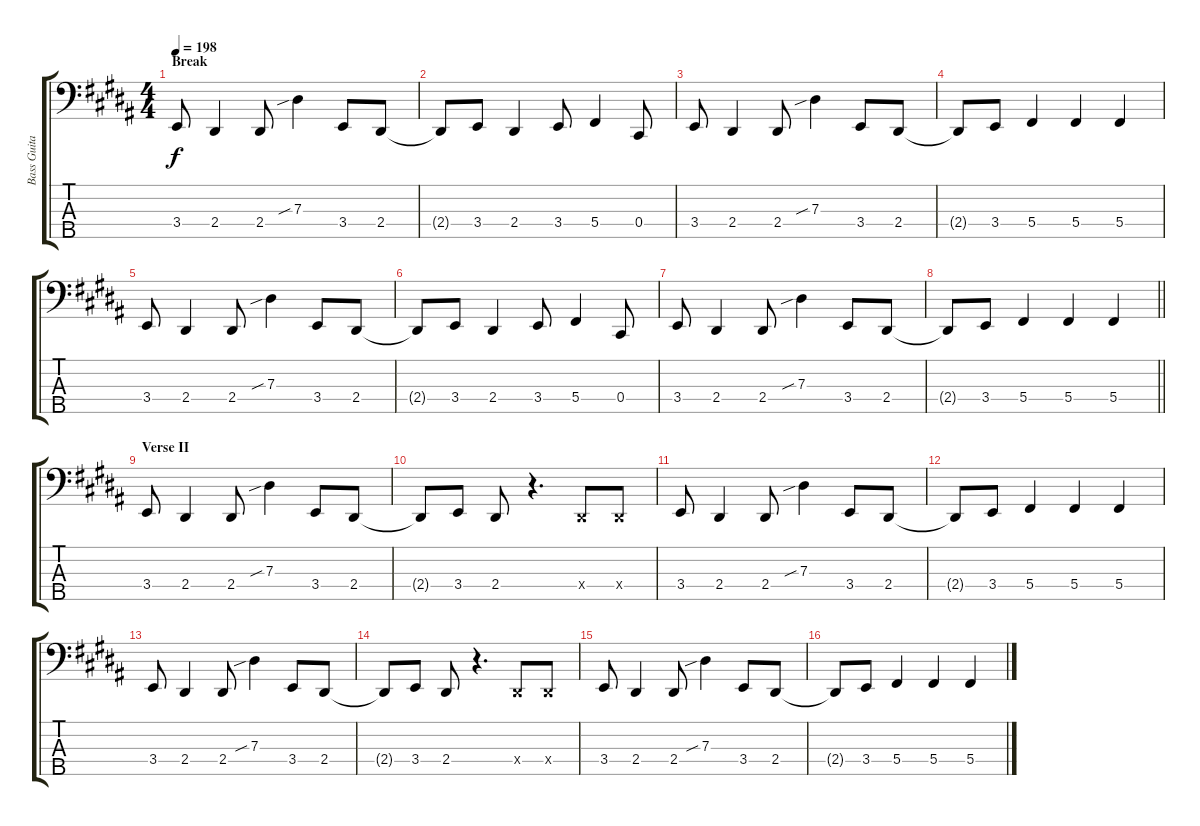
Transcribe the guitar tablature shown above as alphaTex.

\track ("Bass Guitar" "Bass Guita") {instrument electricbasspick}
\staff {score tabs}
\tuning (Gb2 Db2 Ab1 Db1 Ab0) {hide}
\ts (4 4)
\section ("" "Break")
\tempo 198
\clef f4
\ks b
3.4.8{dy f} 2.4.4 2.4.8 7.3{sib}.4 3.4.8 2.4.8 |
2.4{t}.8 3.4.8 2.4.4 3.4.8 5.4.4 0.4.8 |
3.4.8 2.4.4 2.4.8 7.3{sib}.4 3.4.8 2.4.8 |
2.4{t}.8 3.4.8 5.4.4 5.4.4 5.4.4 |
3.4.8 2.4.4 2.4.8 7.3{sib}.4 3.4.8 2.4.8 |
2.4{t}.8 3.4.8 2.4.4 3.4.8 5.4.4 0.4.8 |
3.4.8 2.4.4 2.4.8 7.3{sib}.4 3.4.8 2.4.8 |
\barLineRight lightlight
2.4{t}.8 3.4.8 5.4.4 5.4.4 5.4.4 |
\section ("" "Verse II")
3.4.8 2.4.4 2.4.8 7.3{sib}.4 3.4.8 2.4.8 |
2.4{t}.8 3.4.8 2.4.8 r.4{d} 2.4{x}.8 2.4{x}.8 |
3.4.8 2.4.4 2.4.8 7.3{sib}.4 3.4.8 2.4.8 |
2.4{t}.8 3.4.8 5.4.4 5.4.4 5.4.4 |
3.4.8 2.4.4 2.4.8 7.3{sib}.4 3.4.8 2.4.8 |
2.4{t}.8 3.4.8 2.4.8 r.4{d} 2.4{x}.8 2.4{x}.8 |
3.4.8 2.4.4 2.4.8 7.3{sib}.4 3.4.8 2.4.8 |
2.4{t}.8 3.4.8 5.4.4 5.4.4 5.4.4
